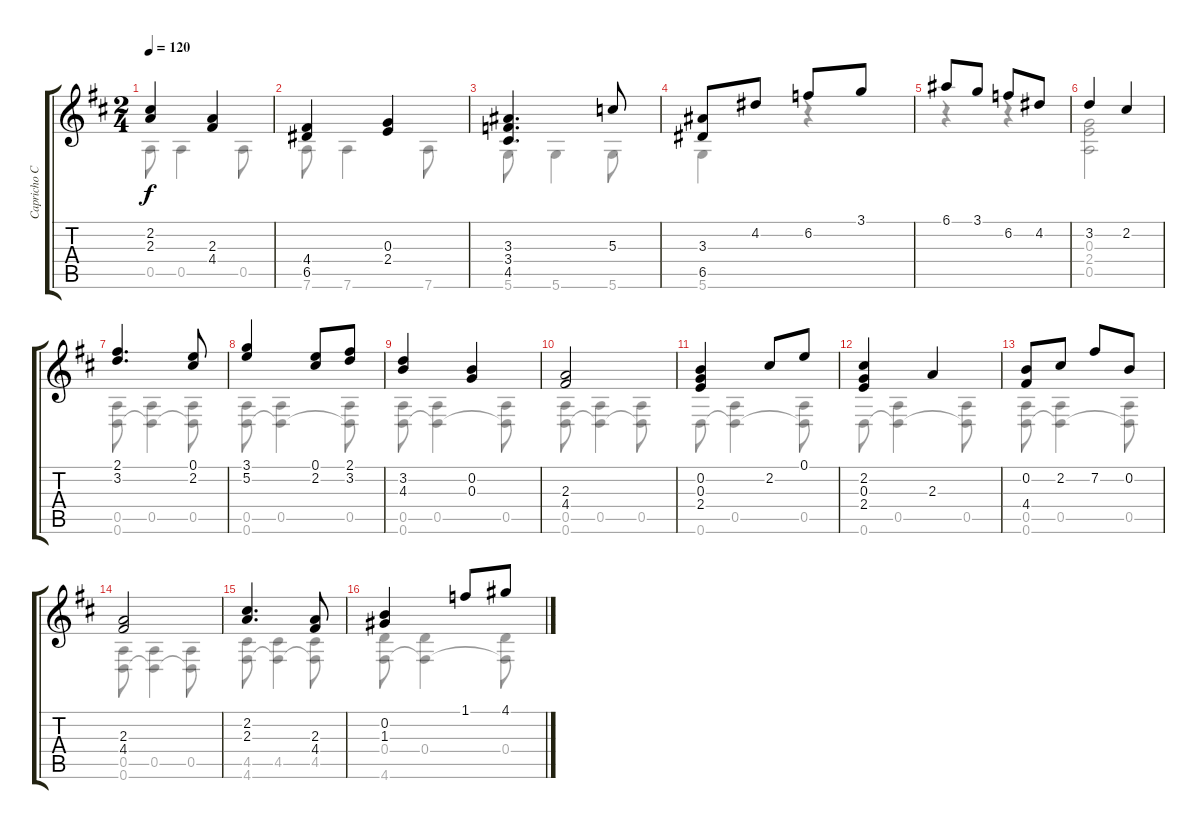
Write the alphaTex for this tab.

\track ("Capricho Catalan - Isaac Albeniz" "Capricho C") {instrument acousticguitarnylon}
\staff {score tabs}
\tuning (E4 B3 G3 D3 A2 D2) {hide}
\voice
\ts (2 4)
\tempo 120
\clef g2
\ks d
(2.2 2.3).4{dy f} (2.3 4.4).4 |
(4.4 6.5).4 (0.3 2.4).4 |
(3.3 3.4 4.5).4{d} 5.3.8 |
(3.3 6.5).8 4.2.8 6.2.8 3.1.8 |
6.1.8 3.1.8 6.2.8 4.2.8 |
3.2.4 2.2.4 |
(2.1 3.2).4{d} (0.1 2.2).8 |
(3.1 5.2).4 (0.1 2.2).8 (2.1 3.2).8 |
(3.2 4.3).4 (0.2 0.3).4 |
(2.3 4.4).2 |
(0.2 0.3 2.4).4 2.2.8 0.1.8 |
(2.2 0.3 2.4).4 2.3.4 |
(0.2 4.4).8 2.2.8 7.2.8 0.2.8 |
(2.3 4.4).2 |
(2.2 2.3).4{d} (2.3 4.4).8 |
(0.2 1.3).4 1.1.8 4.1.8
\voice
\clef g2
\ottava regular
\simile none
\ks d
0.5.8{dy f} 0.5.4 0.5.8 |
7.6.8 7.6.4 7.6.8 |
5.6.8 5.6.4 5.6.8 |
5.6.4 r.4 |
r.4 r.4 |
(0.3 2.4 0.5).2 |
(0.5 0.6).8 (0.5 0.6{t}).4 (0.5 0.6{t}).8 |
(0.5 0.6).8 (0.5 0.6{t}).4 (0.5 0.6{t}).8 |
(0.5 0.6).8 (0.5 0.6{t}).4 (0.5 0.6{t}).8 |
(0.5 0.6).8 (0.5 0.6{t}).4 (0.5 0.6{t}).8 |
0.6.8 (0.5 0.6{t}).4 (0.5 0.6{t}).8 |
0.6.8 (0.5 0.6{t}).4 (0.5 0.6{t}).8 |
(0.5 0.6).8 (0.5 0.6{t}).4 (0.5 0.6{t}).8 |
(0.5 0.6).8 (0.5 0.6{t}).4 (0.5 0.6{t}).8 |
(4.5 4.6).8 (4.5 4.6{t}).4 (4.5 4.6{t}).8 |
(0.4 4.6).8 (0.4 4.6{t}).4 (0.4 4.6{t}).8
